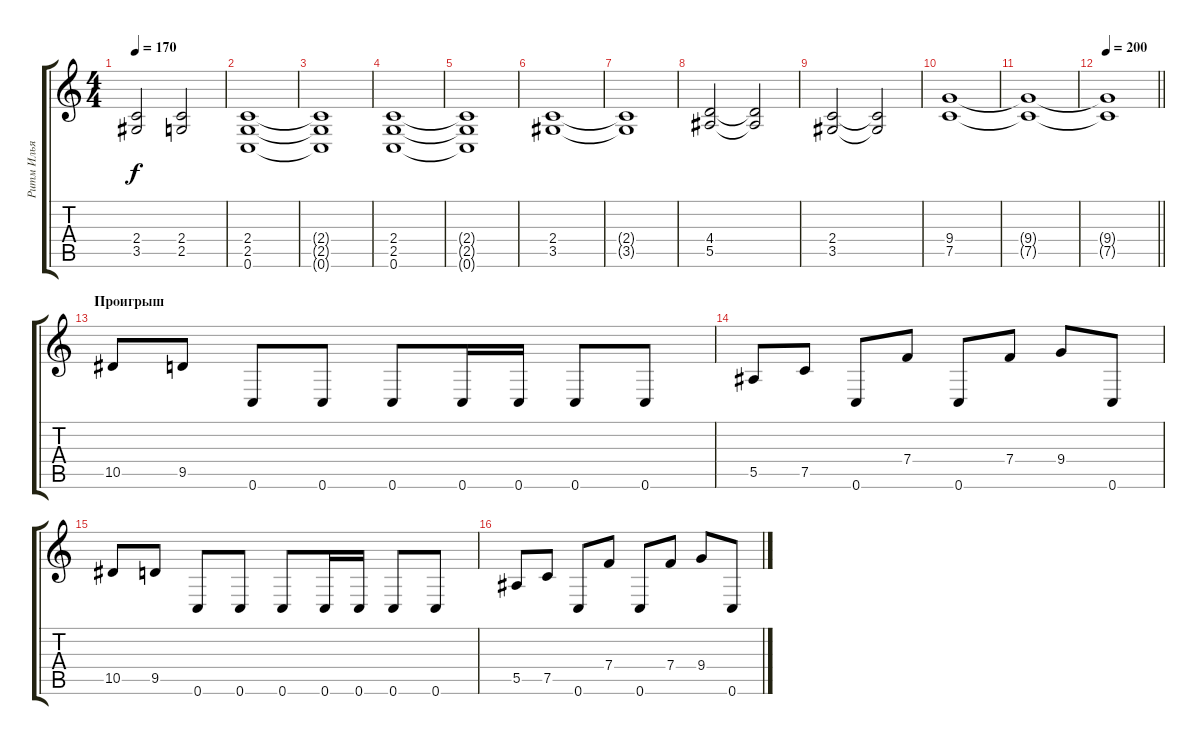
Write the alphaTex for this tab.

\track ("Ритм Илья" "Ритм Илья") {instrument overdrivenguitar}
\staff {score tabs}
\tuning (C4 G3 Eb3 Bb2 F2 C2) {hide}
\ts (4 4)
\tempo 170
\clef g2
\ks c
(2.4 3.5).2{dy f} (2.4 2.5).2 |
(2.4 2.5 0.6).1 |
(2.4{t} 2.5{t} 0.6{t}).1 |
(2.4 2.5 0.6).1 |
(2.4{t} 2.5{t} 0.6{t}).1 |
(2.4 3.5).1 |
(2.4{t} 3.5{t}).1 |
(4.4 5.5).2 (4.4{t} 5.5{t}).2 |
(2.4 3.5).2 (2.4{t} 3.5{t}).2 |
(9.4 7.5).1 |
(9.4{t} 7.5{t}).1 |
\tempo 200
\barLineRight lightlight
(9.4{t} 7.5{t}).1 |
\section ("" "Проигрыш")
10.5.8 9.5.8 0.6.8 0.6.8 0.6.8 0.6.16 0.6.16 0.6.8 0.6.8 |
5.5.8 7.5.8 0.6.8 7.4.8 0.6.8 7.4.8 9.4.8 0.6.8 |
10.5.8 9.5.8 0.6.8 0.6.8 0.6.8 0.6.16 0.6.16 0.6.8 0.6.8 |
5.5.8 7.5.8 0.6.8 7.4.8 0.6.8 7.4.8 9.4.8 0.6.8
